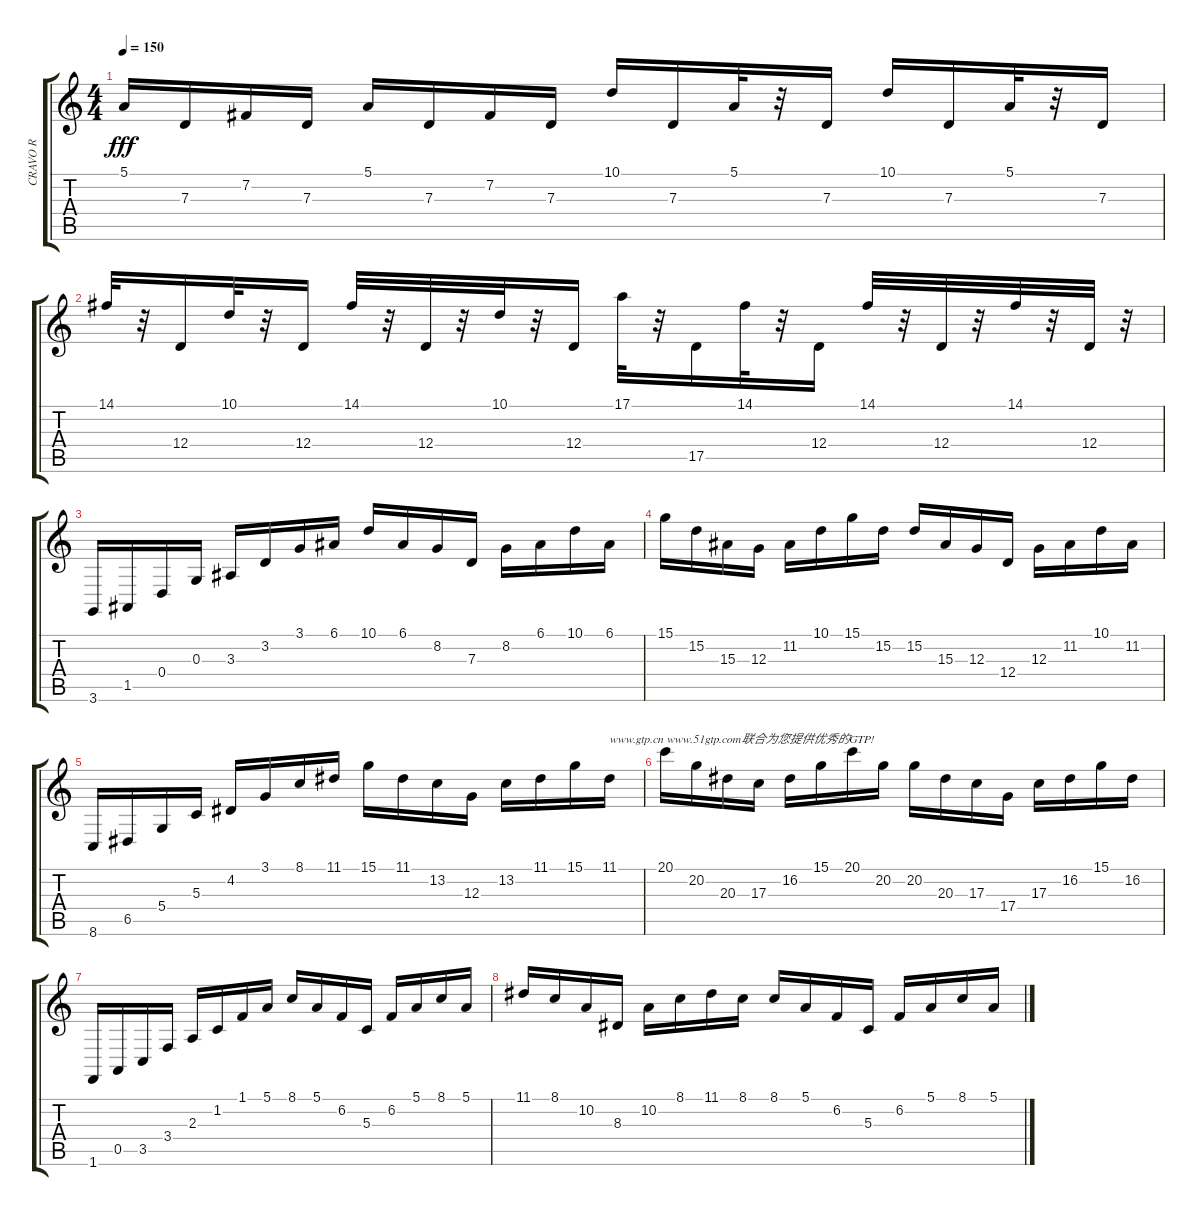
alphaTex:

\track ("CRAVO R" "CRAVO R") {instrument harpsichord}
\staff {score tabs}
\tuning (E4 B3 G3 D3 A2 E2) {hide}
\ts (4 4)
\tempo 150
\clef g2
\ks c
5.1.16{dy fff} 7.3.16 7.2.16 7.3.16 5.1.16 7.3.16 7.2.16 7.3.16 10.1.16 7.3.16 5.1.32 r.32 7.3.16 10.1.16 7.3.16 5.1.32 r.32 7.3.16 |
14.1.32 r.32 12.4.16 10.1.32 r.32 12.4.16 14.1.32 r.32 12.4.32 r.32 10.1.32 r.32 12.4.16 17.1.32 r.32 17.5.16 14.1.32 r.32 12.4.16 14.1.32 r.32 12.4.32 r.32 14.1.32 r.32 12.4.32 r.32 |
3.6.16 1.5.16 0.4.16 0.3.16 3.3.16 3.2.16 3.1.16 6.1.16 10.1.16 6.1.16 8.2.16 7.3.16 8.2.16 6.1.16 10.1.16 6.1.16 |
15.1.16 15.2.16 15.3.16 12.3.16 11.2.16 10.1.16 15.1.16 15.2.16 15.2.16 15.3.16 12.3.16 12.4.16 12.3.16 11.2.16 10.1.16 11.2.16 |
8.6.16 6.5.16 5.4.16 5.3.16 4.2.16 3.1.16 8.1.16 11.1.16 15.1.16 11.1.16 13.2.16 12.3.16 13.2.16 11.1.16 15.1.16 11.1.16{txt "www.gtp.cn www.51gtp.com联合为您提供优秀的GTP!"} |
20.1.16 20.2.16 20.3.16 17.3.16 16.2.16 15.1.16 20.1.16 20.2.16 20.2.16 20.3.16 17.3.16 17.4.16 17.3.16 16.2.16 15.1.16 16.2.16 |
1.6.16 0.5.16 3.5.16 3.4.16 2.3.16 1.2.16 1.1.16 5.1.16 8.1.16 5.1.16 6.2.16 5.3.16 6.2.16 5.1.16 8.1.16 5.1.16 |
11.1.16 8.1.16 10.2.16 8.3.16 10.2.16 8.1.16 11.1.16 8.1.16 8.1.16 5.1.16 6.2.16 5.3.16 6.2.16 5.1.16 8.1.16 5.1.16
